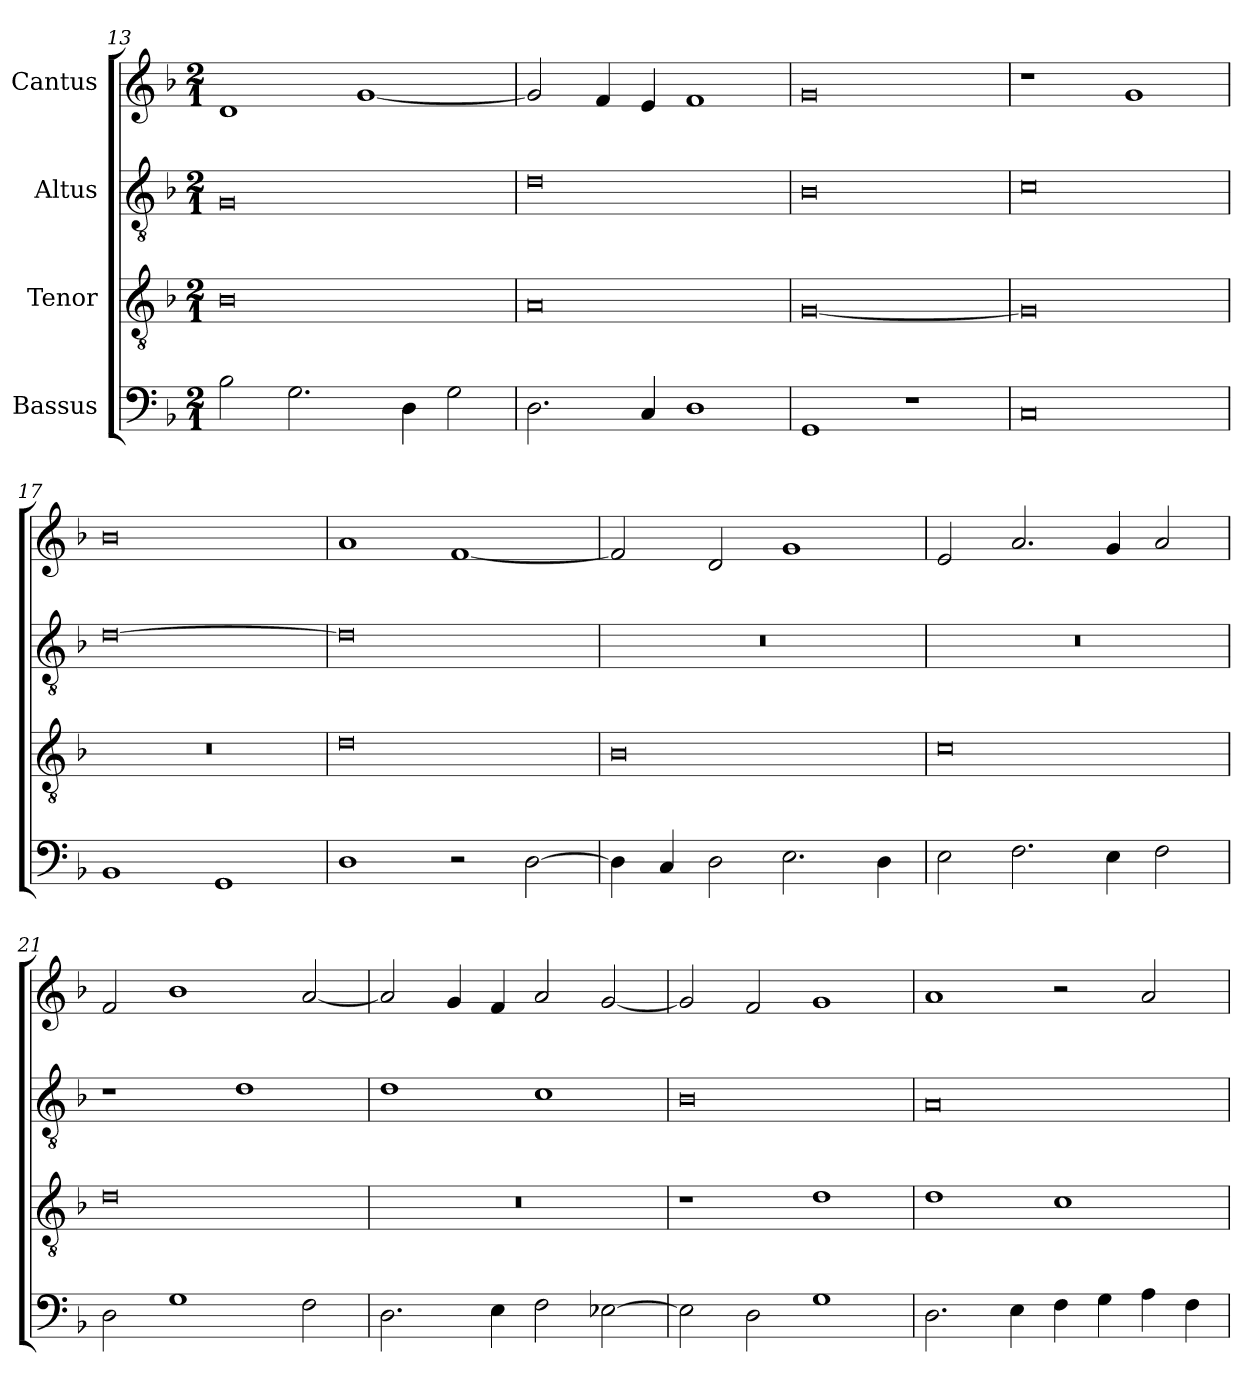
**kern	**kern	**kern	**kern
*part4	*part3	*part2	*part1
*staff4	*staff3	*staff2	*staff1
*I"Bassus	*I"Tenor	*I"Altus	*I"Cantus
*clefF4	*clefGv2	*clefGv2	*clefG2
*	*ITrd7c12	*ITrd7c12	*
*k[b-]	*k[b-]	*k[b-]	*k[b-]
*F:	*F:	*F:	*F:
*M2/1	*M2/1	*M2/1	*M2/1
=13	=13	=13	=13
2B-i\	0BB-i	0GGi	1di
2.Gi\	.	.	.
.	.	.	[<1gi
4Di\	.	.	.
2Gi\	.	.	.
!!LO:LB:g=z
=14	=14	=14	=14
2.Di\	0AAi	0Di	2gi/]
.	.	.	4fi/
4Ci/	.	.	4ei/
1Di	.	.	1fi
=15	=15	=15	=15
1GGi	[<0GGi	0BB-i	0gi
1r	.	.	.
=16	=16	=16	=16
0Ci	0GGi]	0Ci	1r
.	.	.	1gi
=17	=17	=17	=17
!	!LO:N:vis=1	!	!
1BB-i	0r	[>0Di	0b-i
1GGi	.	.	.
=18	=18	=18	=18
1Di	0Di	0Di]	1ai
2r	.	.	[<1fi
[>2Di\	.	.	.
=19	=19	=19	=19
!	!	!LO:N:vis=1	!
4Di\]	0BB-i	0r	2fi/]
4Ci/	.	.	.
2Di\	.	.	2di/
2.Ei\	.	.	1gi
4Di\	.	.	.
!!LO:LB:g=z
=20	=20	=20	=20
!	!	!LO:N:vis=1	!
2Ei\	0Ci	0r	2ei/
2.Fi\	.	.	2.ai/
4Ei\	.	.	4gi/
2Fi\	.	.	2ai/
=21	=21	=21	=21
2Di\	0Di	1r	2fi/
1Gi	.	.	1b-i
.	.	1Di	.
2Fi\	.	.	[<2ai/
=22	=22	=22	=22
!	!LO:N:vis=1	!	!
2.Di\	0r	1Di	2ai/]
.	.	.	4gi/
4Ei\	.	.	4fi/
2Fi\	.	1Ci	2ai/
[>2E-Xi\	.	.	[<2gi/
=23	=23	=23	=23
2E-i\]	1r	0BB-i	2gi/]
2Di\	.	.	2fi/
1Gi	1Di	.	1gi
=24	=24	=24	=24
2.Di\	1Di	0AAi	1ai
4Ei\	.	.	.
4Fi\	1Ci	.	2r
4Gi\	.	.	.
4Ai\	.	.	2ai/
4Fi\	.	.	.
=	=	=	=
*-	*-	*-	*-
